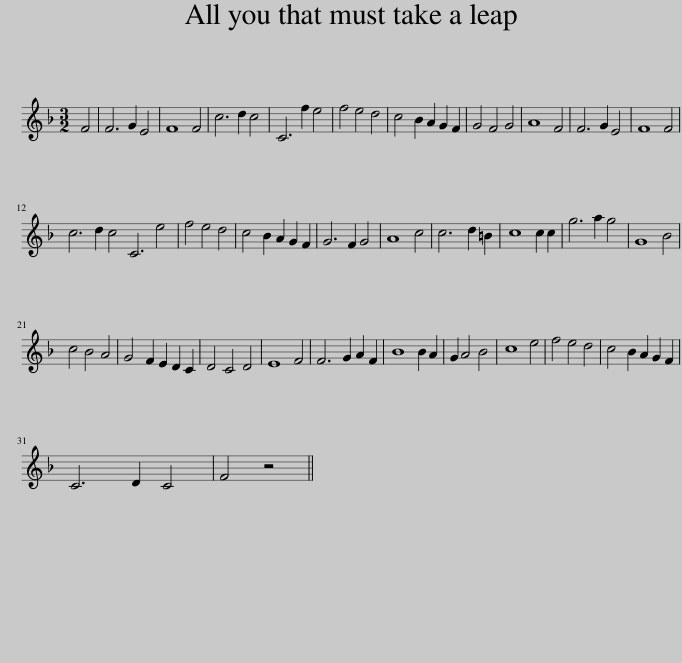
X:1
L:1/8
M:3/2
I:linebreak $
K:F
V:1 treble
V:1
 F4 | F6 G2 E4 | F8 F4 | c6 d2 c4 | C6 f2 e4 | %5
 f4 e4 d4 | c4 B2 A2 G2 F2 | G4 F4 G4 | A8 F4 | F6 G2 E4 | %10
 F8 F4 |$ c6 d2 c4 C6 e4 | f4 e4 d4 | c4 B2 A2 G2 F2 | G6 F2 G4 | %15
 A8 c4 | c6 d2 =B2 | c8 c2 c2 | g6 a2 g4 | G8 B4 |$ %20
 c4 B4 A4 | G4 F2 E2 D2 C2 | D4 C4 D4 | E8 F4 | F6 G2 A2 F2 | %25
 B8 B2 A2 | G2 A4 B4 | c8 e4 | f4 e4 d4 | c4 B2 A2 G2 F2 |$ %30
 C6 D2 C4 | F4 z4 || %32
